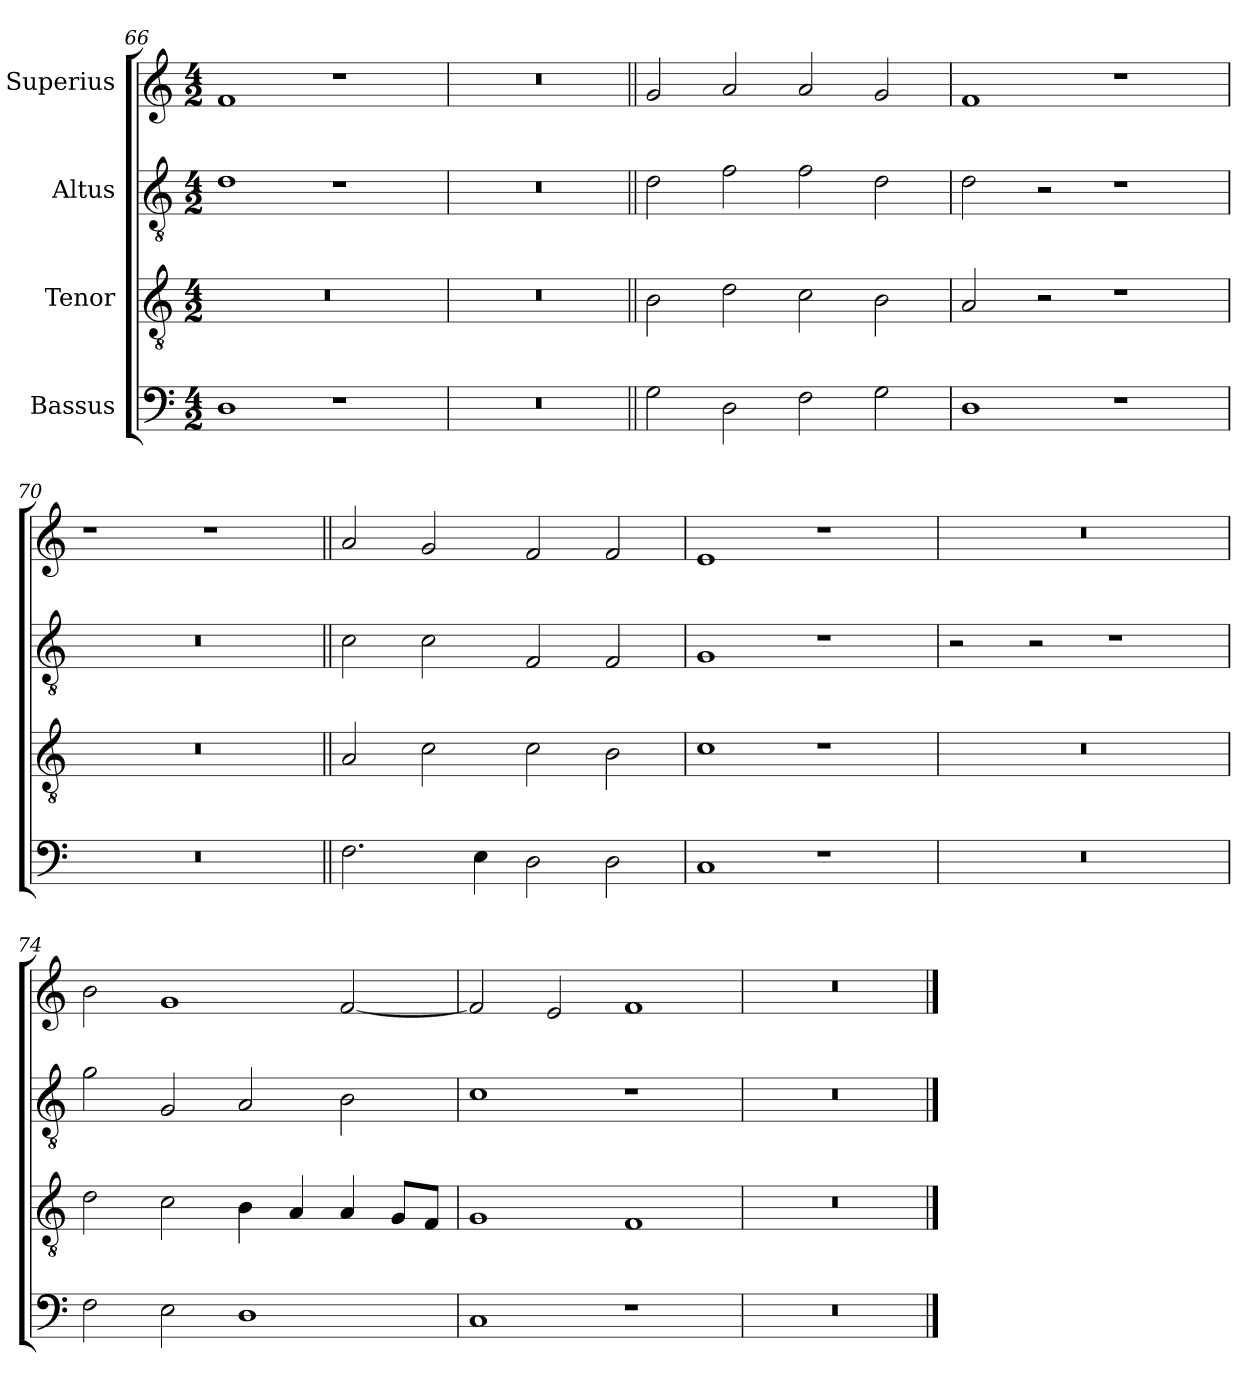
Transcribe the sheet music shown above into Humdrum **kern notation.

**kern	**kern	**kern	**kern
*part4	*part3	*part2	*part1
*staff4	*staff3	*staff2	*staff1
*I"Bassus	*I"Tenor	*I"Altus	*I"Superius
*clefF4	*clefGv2	*clefGv2	*clefG2
*k[]	*k[]	*k[]	*k[]
*C:	*C:	*C:	*C:
*M4/2	*M4/2	*M4/2	*M4/2
=66	=66	=66	=66
1Di\	0r	1di\	1f/
1r	.	1r	1r
=67	=67	=67	=67
0r	0r	0r	0r
=68||	=68||	=68||	=68||
2G\	2B\	2d\	2g/
2D\	2d\	2f\	2a/
2Fi\	2ci\	2fi\	2ai/
2Gi\	2Bi\	2di\	2gi/
=69	=69	=69	=69
1Di\	2Ai/	2di\	1fi/
.	2r	2r	.
1r	1r	1r	1r
=70	=70	=70	=70
0r	0r	0r	1r
.	.	.	1r
!!LO:PB:g=z
=71||	=71||	=71||	=71||
2.Fi\	2Ai/	2ci\	2ai/
.	2ci\	2ci\	2gi/
4Ei\	.	.	.
2Di\	2ci\	2Fi/	2fi/
2Di\	2Bi\	2Fi/	2fi/
=72	=72	=72	=72
1Ci/	1ci\	1Gi/	1ei/
1r	1r	1r	1r
=73	=73	=73	=73
0r	0r	2r	0r
.	.	2r	.
.	.	1r	.
=74	=74	=74	=74
2F\	2d\	2g\	2b\
2E\	2c\	2G/	1g/
1Di\	4B\	2A/	.
.	4A/	.	.
.	4A/	2Bi\	[2f/
.	8G/L	.	.
.	8F/J	.	.
=75	=75	=75	=75
1Ci/	1Gi/	1ci\	2fi/]
.	.	.	2ei/
1r	1Fi/	1r	1fi/
=76	=76	=76	=76
0r	0r	0r	0r
==	==	==	==
*-	*-	*-	*-
